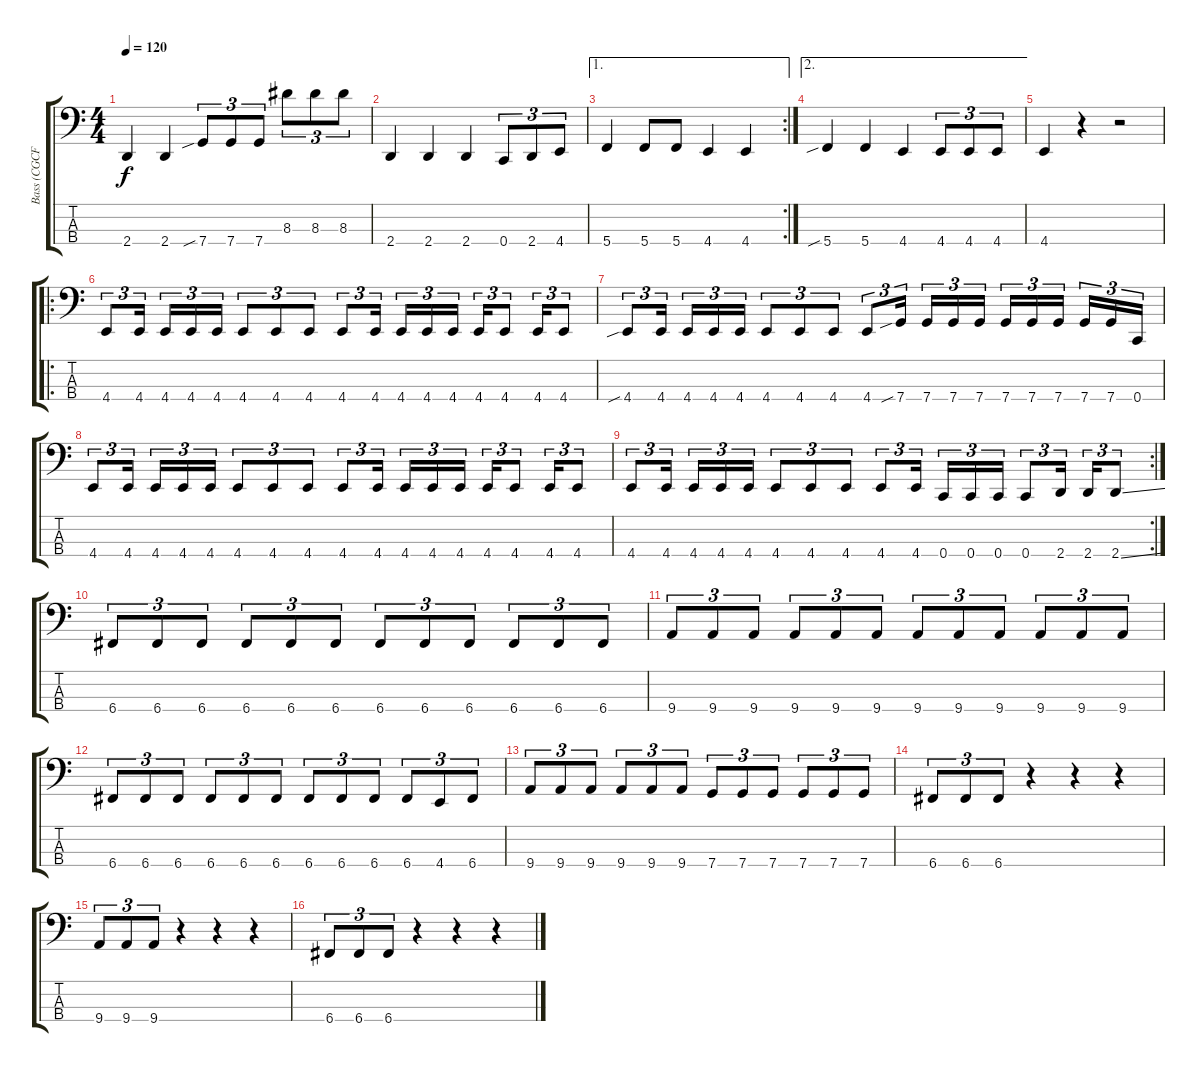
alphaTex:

\track ("Bass (CGCF Tuning)" "Bass (CGCF") {instrument electricbassfinger}
\staff {score tabs}
\tuning (F2 C2 G2 C1) {hide}
\ts (4 4)
\tempo 120
\clef f4
\ks c
2.4.4{dy f} 2.4.4 7.4{sib}.8{tu (3 2)} 7.4.8{tu (3 2)} 7.4.8{tu (3 2)} 8.3.8{tu (3 2)} 8.3.8{tu (3 2)} 8.3.8{tu (3 2)} |
2.4.4 2.4.4 2.4.4 0.4.8{tu (3 2)} 2.4.8{tu (3 2)} 4.4.8{tu (3 2)} |
\ae 1
\rc 2
5.4.4 5.4.8 5.4.8 4.4.4 4.4.4 |
\ae 2
5.4{sib}.4 5.4.4 4.4.4 4.4.8{tu (3 2)} 4.4.8{tu (3 2)} 4.4.8{tu (3 2)} |
4.4.4 r.4 r.2 |
\ro
4.4.8{tu (3 2)} 4.4.16{tu (3 2) beam splitsecondary} 4.4.16{tu (3 2)} 4.4.16{tu (3 2)} 4.4.16{tu (3 2)} 4.4.8{tu (3 2)} 4.4.8{tu (3 2)} 4.4.8{tu (3 2)} 4.4.8{tu (3 2)} 4.4.16{tu (3 2) beam splitsecondary} 4.4.16{tu (3 2)} 4.4.16{tu (3 2)} 4.4.16{tu (3 2)} 4.4.16{tu (3 2)} 4.4.8{tu (3 2)} 4.4.16{tu (3 2)} 4.4.8{tu (3 2)} |
4.4{sib}.8{tu (3 2)} 4.4.16{tu (3 2) beam splitsecondary} 4.4.16{tu (3 2)} 4.4.16{tu (3 2)} 4.4.16{tu (3 2)} 4.4.8{tu (3 2)} 4.4.8{tu (3 2)} 4.4.8{tu (3 2)} 4.4.8{tu (3 2)} 7.4{sib}.16{tu (3 2) beam splitsecondary} 7.4.16{tu (3 2)} 7.4.16{tu (3 2)} 7.4.16{tu (3 2)} 7.4.16{tu (3 2)} 7.4.16{tu (3 2)} 7.4.16{tu (3 2) beam splitsecondary} 7.4.16{tu (3 2)} 7.4.16{tu (3 2)} 0.4.16{tu (3 2)} |
4.4.8{tu (3 2)} 4.4.16{tu (3 2) beam splitsecondary} 4.4.16{tu (3 2)} 4.4.16{tu (3 2)} 4.4.16{tu (3 2)} 4.4.8{tu (3 2)} 4.4.8{tu (3 2)} 4.4.8{tu (3 2)} 4.4.8{tu (3 2)} 4.4.16{tu (3 2) beam splitsecondary} 4.4.16{tu (3 2)} 4.4.16{tu (3 2)} 4.4.16{tu (3 2)} 4.4.16{tu (3 2)} 4.4.8{tu (3 2)} 4.4.16{tu (3 2)} 4.4.8{tu (3 2)} |
\rc 2
4.4.8{tu (3 2)} 4.4.16{tu (3 2) beam splitsecondary} 4.4.16{tu (3 2)} 4.4.16{tu (3 2)} 4.4.16{tu (3 2)} 4.4.8{tu (3 2)} 4.4.8{tu (3 2)} 4.4.8{tu (3 2)} 4.4.8{tu (3 2)} 4.4.16{tu (3 2) beam splitsecondary} 0.4.16{tu (3 2)} 0.4.16{tu (3 2)} 0.4.16{tu (3 2)} 0.4.8{tu (3 2)} 2.4.16{tu (3 2) beam splitsecondary} 2.4.16{tu (3 2)} 2.4{ss}.8{tu (3 2)} |
6.4.8{tu (3 2)} 6.4.8{tu (3 2)} 6.4.8{tu (3 2)} 6.4.8{tu (3 2)} 6.4.8{tu (3 2)} 6.4.8{tu (3 2)} 6.4.8{tu (3 2)} 6.4.8{tu (3 2)} 6.4.8{tu (3 2)} 6.4.8{tu (3 2)} 6.4.8{tu (3 2)} 6.4.8{tu (3 2)} |
9.4.8{tu (3 2)} 9.4.8{tu (3 2)} 9.4.8{tu (3 2)} 9.4.8{tu (3 2)} 9.4.8{tu (3 2)} 9.4.8{tu (3 2)} 9.4.8{tu (3 2)} 9.4.8{tu (3 2)} 9.4.8{tu (3 2)} 9.4.8{tu (3 2)} 9.4.8{tu (3 2)} 9.4.8{tu (3 2)} |
6.4.8{tu (3 2)} 6.4.8{tu (3 2)} 6.4.8{tu (3 2)} 6.4.8{tu (3 2)} 6.4.8{tu (3 2)} 6.4.8{tu (3 2)} 6.4.8{tu (3 2)} 6.4.8{tu (3 2)} 6.4.8{tu (3 2)} 6.4.8{tu (3 2)} 4.4.8{tu (3 2)} 6.4.8{tu (3 2)} |
9.4.8{tu (3 2)} 9.4.8{tu (3 2)} 9.4.8{tu (3 2)} 9.4.8{tu (3 2)} 9.4.8{tu (3 2)} 9.4.8{tu (3 2)} 7.4.8{tu (3 2)} 7.4.8{tu (3 2)} 7.4.8{tu (3 2)} 7.4.8{tu (3 2)} 7.4.8{tu (3 2)} 7.4.8{tu (3 2)} |
6.4.8{tu (3 2)} 6.4.8{tu (3 2)} 6.4.8{tu (3 2)} r.4 r.4 r.4 |
9.4.8{tu (3 2)} 9.4.8{tu (3 2)} 9.4.8{tu (3 2)} r.4 r.4 r.4 |
6.4.8{tu (3 2)} 6.4.8{tu (3 2)} 6.4.8{tu (3 2)} r.4 r.4 r.4
